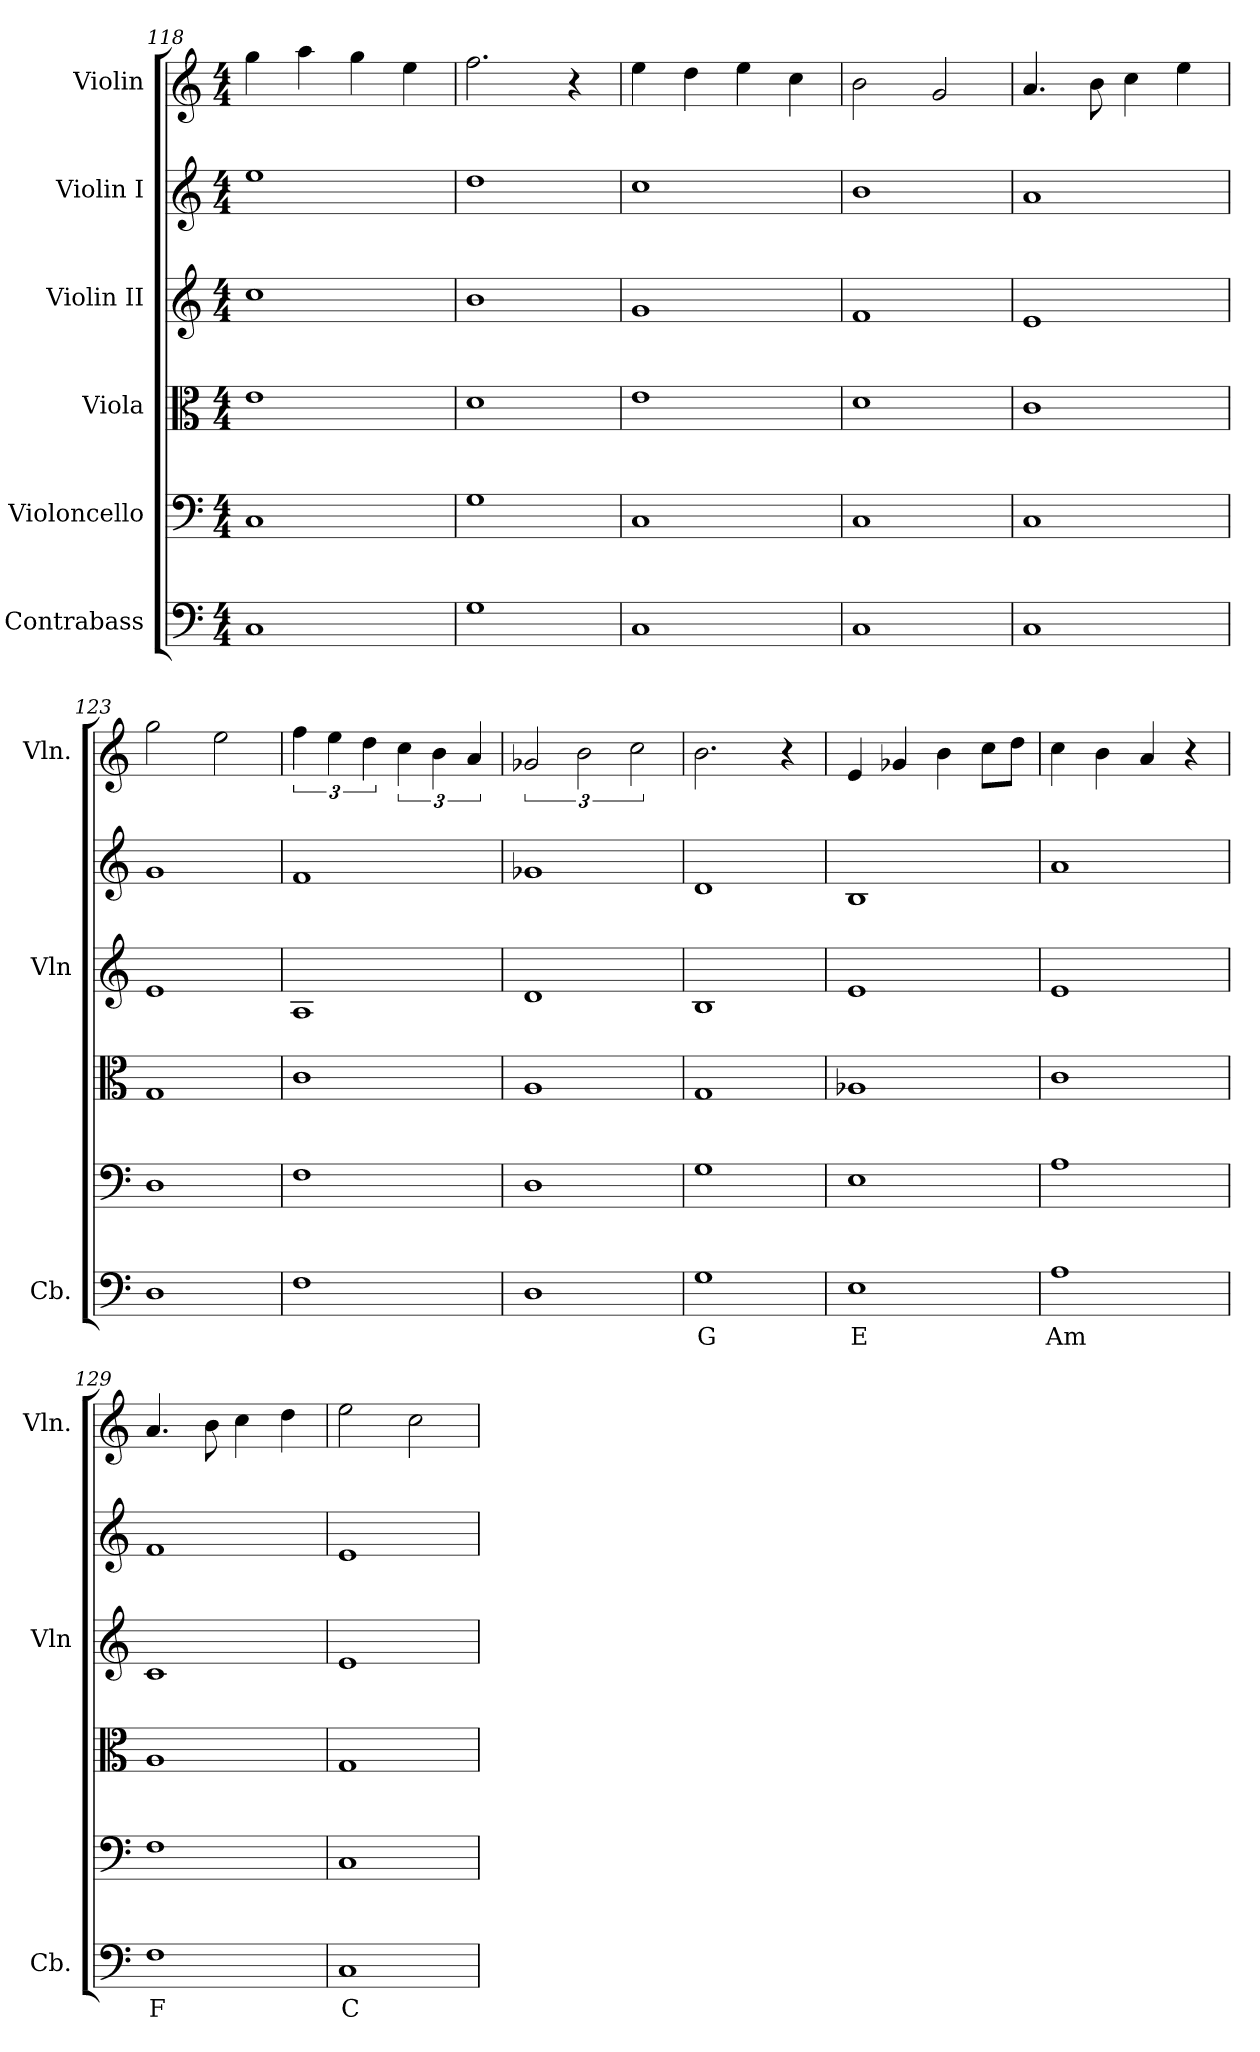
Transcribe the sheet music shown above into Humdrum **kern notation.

**kern	**text	**kern	**kern	**kern	**kern	**kern
*part6	*part6	*part5	*part4	*part3	*part2	*part1
*staff6	*staff6	*staff5	*staff4	*staff3	*staff2	*staff1
*I"Contrabass	*	*I"Violoncello	*I"Viola	*I"Violin II	*I"Violin I	*I"Violin
*I'Cb.	*	*	*	*I'Vln	*	*I'Vln.
*clefF4	*	*clefF4	*clefC3	*clefG2	*clefG2	*clefG2
*ITrd7c12	*	*	*	*	*	*
*k[]	*	*k[]	*k[]	*k[]	*k[]	*k[]
*M4/4	*	*M4/4	*M4/4	*M4/4	*M4/4	*M4/4
=118	=118	=118	=118	=118	=118	=118
1CC	.	1C	1e	1cc	1ee	4gg\
.	.	.	.	.	.	4aa\
.	.	.	.	.	.	4gg\
.	.	.	.	.	.	4ee\
!!LO:PB:g=z
=119	=119	=119	=119	=119	=119	=119
1GG	.	1G	1d	1b	1dd	2.ff\
.	.	.	.	.	.	4r
=120	=120	=120	=120	=120	=120	=120
1CC	.	1C	1e	1g	1cc	4ee\
.	.	.	.	.	.	4dd\
.	.	.	.	.	.	4ee\
.	.	.	.	.	.	4cc\
=121	=121	=121	=121	=121	=121	=121
1CC	.	1C	1d	1f	1b	2b\
.	.	.	.	.	.	2g/
=122	=122	=122	=122	=122	=122	=122
1CC	.	1C	1c	1e	1a	4.a/
.	.	.	.	.	.	8b\
.	.	.	.	.	.	4cc\
.	.	.	.	.	.	4ee\
=123	=123	=123	=123	=123	=123	=123
1DD	.	1D	1G	1e	1g	2gg\
.	.	.	.	.	.	2ee\
=124	=124	=124	=124	=124	=124	=124
1FF	.	1F	1c	1A	1f	6ff\
.	.	.	.	.	.	6ee\
.	.	.	.	.	.	6dd\
.	.	.	.	.	.	6cc\
.	.	.	.	.	.	6b\
.	.	.	.	.	.	6a/
=125	=125	=125	=125	=125	=125	=125
1DD	.	1D	1A	1d	1g-X	3g-X/
.	.	.	.	.	.	3b\
.	.	.	.	.	.	3cc\
=126	=126	=126	=126	=126	=126	=126
1GG	G	1G	1G	1B	1d	2.b\
.	.	.	.	.	.	4r
=127	=127	=127	=127	=127	=127	=127
1EE	E	1E	1A-X	1e	1B	4e/
.	.	.	.	.	.	4g-X/
.	.	.	.	.	.	4b\
.	.	.	.	.	.	8cc\L
.	.	.	.	.	.	8dd\J
!!LO:LB:g=z
=128	=128	=128	=128	=128	=128	=128
1AA	Am	1A	1c	1e	1a	4cc\
.	.	.	.	.	.	4b\
.	.	.	.	.	.	4a/
.	.	.	.	.	.	4r
=129	=129	=129	=129	=129	=129	=129
1FF	F	1F	1A	1c	1f	4.a/
.	.	.	.	.	.	8b\
.	.	.	.	.	.	4cc\
.	.	.	.	.	.	4dd\
=130	=130	=130	=130	=130	=130	=130
1CC	C	1C	1G	1e	1e	2ee\
.	.	.	.	.	.	2cc\
=	=	=	=	=	=	=
*-	*-	*-	*-	*-	*-	*-
